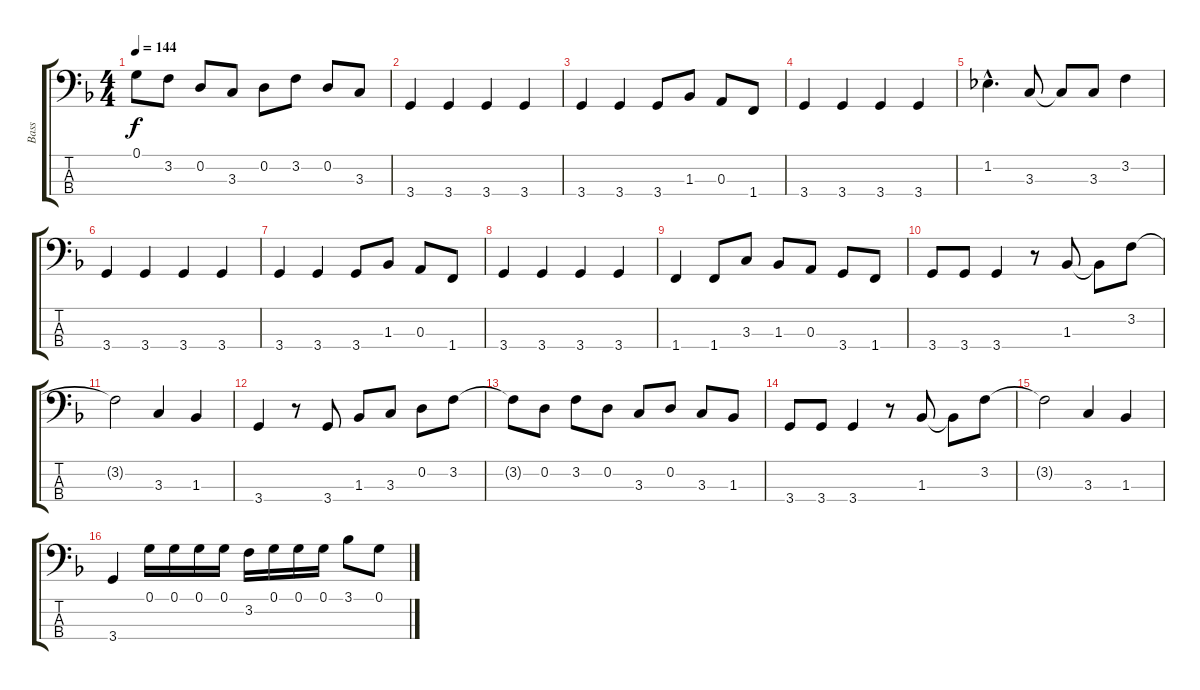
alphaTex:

\track ("Bass" "Bass") {instrument electricbassfinger}
\staff {score tabs}
\tuning (G2 D2 A1 E1) {hide}
\ts (4 4)
\tempo 144
\clef f4
\ks dminor
0.1.8{dy f} 3.2.8 0.2.8 3.3.8 0.2.8 3.2.8 0.2.8 3.3.8 |
3.4.4 3.4.4 3.4.4 3.4.4 |
3.4.4 3.4.4 3.4.8 1.3.8 0.3.8 1.4.8 |
3.4.4 3.4.4 3.4.4 3.4.4 |
1.2{hac}.4{d} 3.3.8 3.3{t}.8 3.3.8 3.2.4 |
3.4.4 3.4.4 3.4.4 3.4.4 |
3.4.4 3.4.4 3.4.8 1.3.8 0.3.8 1.4.8 |
3.4.4 3.4.4 3.4.4 3.4.4 |
1.4.4{volume 8} 1.4.8 3.3.8 1.3.8 0.3.8 3.4.8 1.4.8 |
3.4.8 3.4.8 3.4.4 r.8 1.3.8 1.3{t}.8 3.2.8 |
3.2{t}.2 3.3.4 1.3.4 |
3.4.4 r.8 3.4.8 1.3.8 3.3.8 0.2.8 3.2.8 |
3.2{t}.8{volume 0} 0.2.8 3.2.8 0.2.8 3.3.8 0.2.8 3.3.8 1.3.8 |
3.4.8 3.4.8 3.4.4 r.8 1.3.8 1.3{t}.8 3.2.8 |
3.2{t}.2 3.3.4 1.3.4 |
3.4.4 0.1.16 0.1.16 0.1.16 0.1.16 3.2.16 0.1.16 0.1.16 0.1.16 3.1.8 0.1.8
